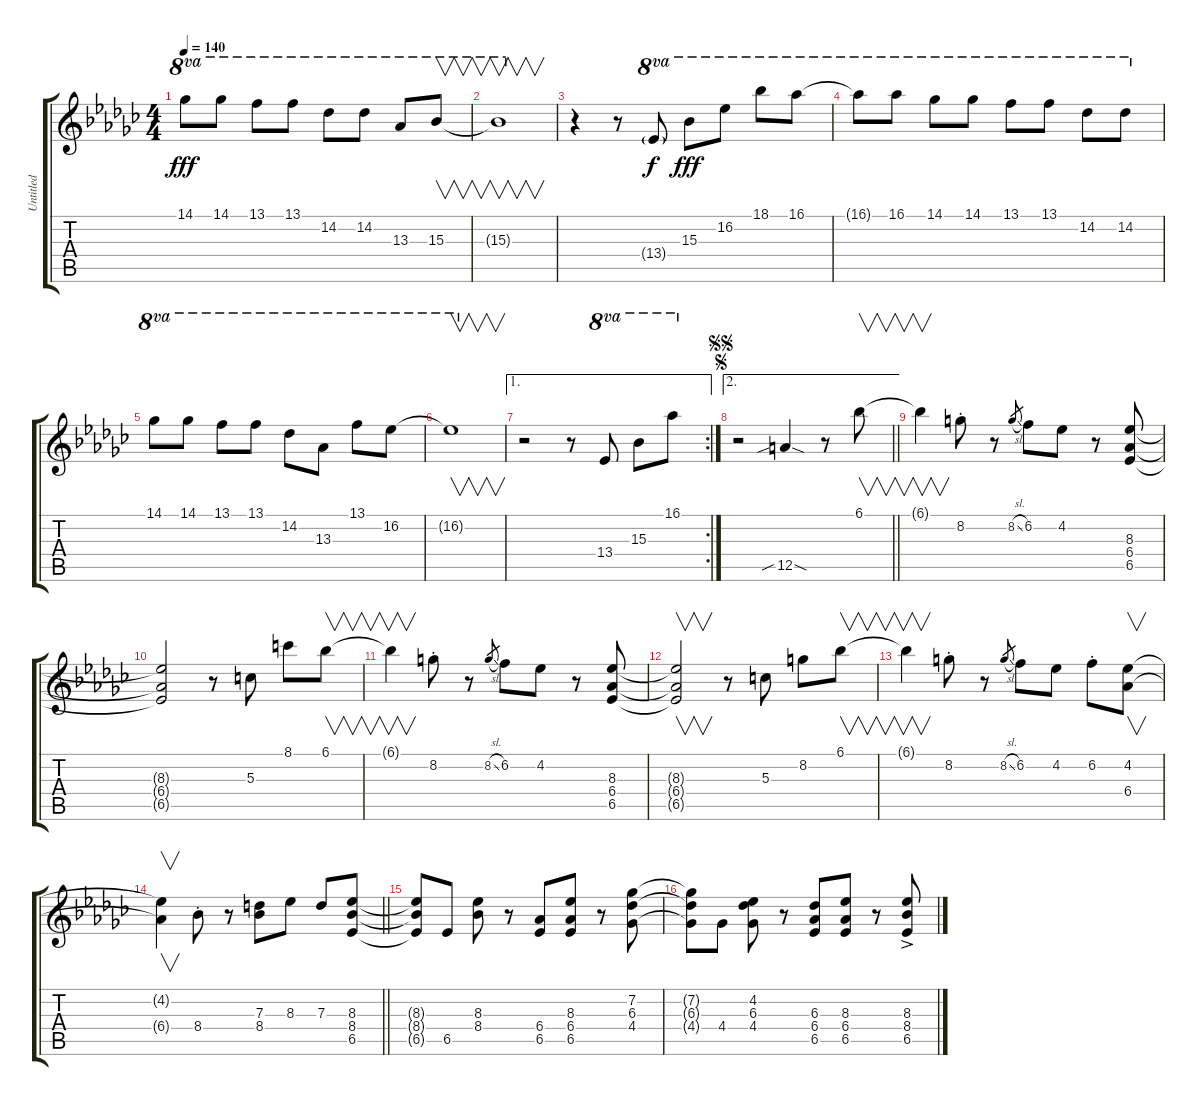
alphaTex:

\track ("Untitled" "Untitled") {instrument electricguitarclean}
\staff {score tabs}
\tuning (E4 B3 G3 D3 A2 E2) {hide}
\ts (4 4)
\tempo 140
\clef g2
\ks gb
14.1.8{ot 8va dy fff} 14.1.8{ot 8va} 13.1.8{ot 8va} 13.1.8{ot 8va} 14.2.8{ot 8va} 14.2.8{ot 8va} 13.3.8{ot 8va} 15.3.8{v ot 8va} |
15.3{t}.1{v ot 8va} |
r.4 r.8 13.4{g}.8{ot 8va dy f} 15.3.8{ot 8va dy fff} 16.2.8{ot 8va} 18.1.8{ot 8va} 16.1.8{ot 8va} |
16.1{t}.8{ot 8va} 16.1.8{ot 8va} 14.1.8{ot 8va} 14.1.8{ot 8va} 13.1.8{ot 8va} 13.1.8{ot 8va} 14.2.8{ot 8va} 14.2.8{ot 8va} |
14.1.8{ot 8va} 14.1.8{ot 8va} 13.1.8{ot 8va} 13.1.8{ot 8va} 14.2.8{ot 8va} 13.3.8{ot 8va} 13.1.8{ot 8va} 16.2.8{ot 8va} |
16.2{t}.1{v ot 8va} |
\ae 1
\rc 2
r.2 r.8 13.4.8{ot 8va} 15.3.8{ot 8va} 16.1.8{ot 8va} |
\ae 2
\jump segno
\jump segnosegno
\barLineRight lightlight
r.2 12.5{sib sod}.4 r.8 6.1.8{v} |
\section ("" " ")
6.1{t}.4{v} 8.2{st}.8 r.8 8.2{sl}.8{gr} 6.2.8 4.2.8 r.8 (8.3 6.4 6.5).8 |
(8.3{t} 6.4{t} 6.5{t}).2 r.8 5.3.8 8.1.8 6.1.8{v} |
6.1{t}.4{v} 8.2{st}.8 r.8 8.2{sl}.8{gr} 6.2.8 4.2.8 r.8 (8.3 6.4 6.5).8 |
(8.3{t} 6.4{t} 6.5{t}).2{v} r.8 5.3.8 8.2.8 6.1.8{v} |
6.1{t}.4{v} 8.2{st}.8 r.8 8.2{sl}.8{gr} 6.2.8 4.2.8 6.2{st}.8 (4.2 6.4).8{v} |
\barLineRight lightlight
(4.2{t} 6.4{t}).4{v} 8.4{st}.8 r.8 (7.3 8.4).8 8.3.8 7.3.8 (8.3 8.4 6.5).8 |
(8.3{t} 8.4{t} 6.5{t}).8 6.5.8 (8.3 8.4).8 r.8 (6.4 6.5).8 (8.3 6.4 6.5).8 r.8 (7.2 6.3 4.4).8 |
(7.2{t} 6.3{t} 4.4{t}).8 4.4.8 (4.2 6.3 4.4).8 r.8 (6.3 6.4 6.5).8 (8.3 6.4 6.5).8 r.8 (8.3{ac} 8.4{ac} 6.5{ac}).8
